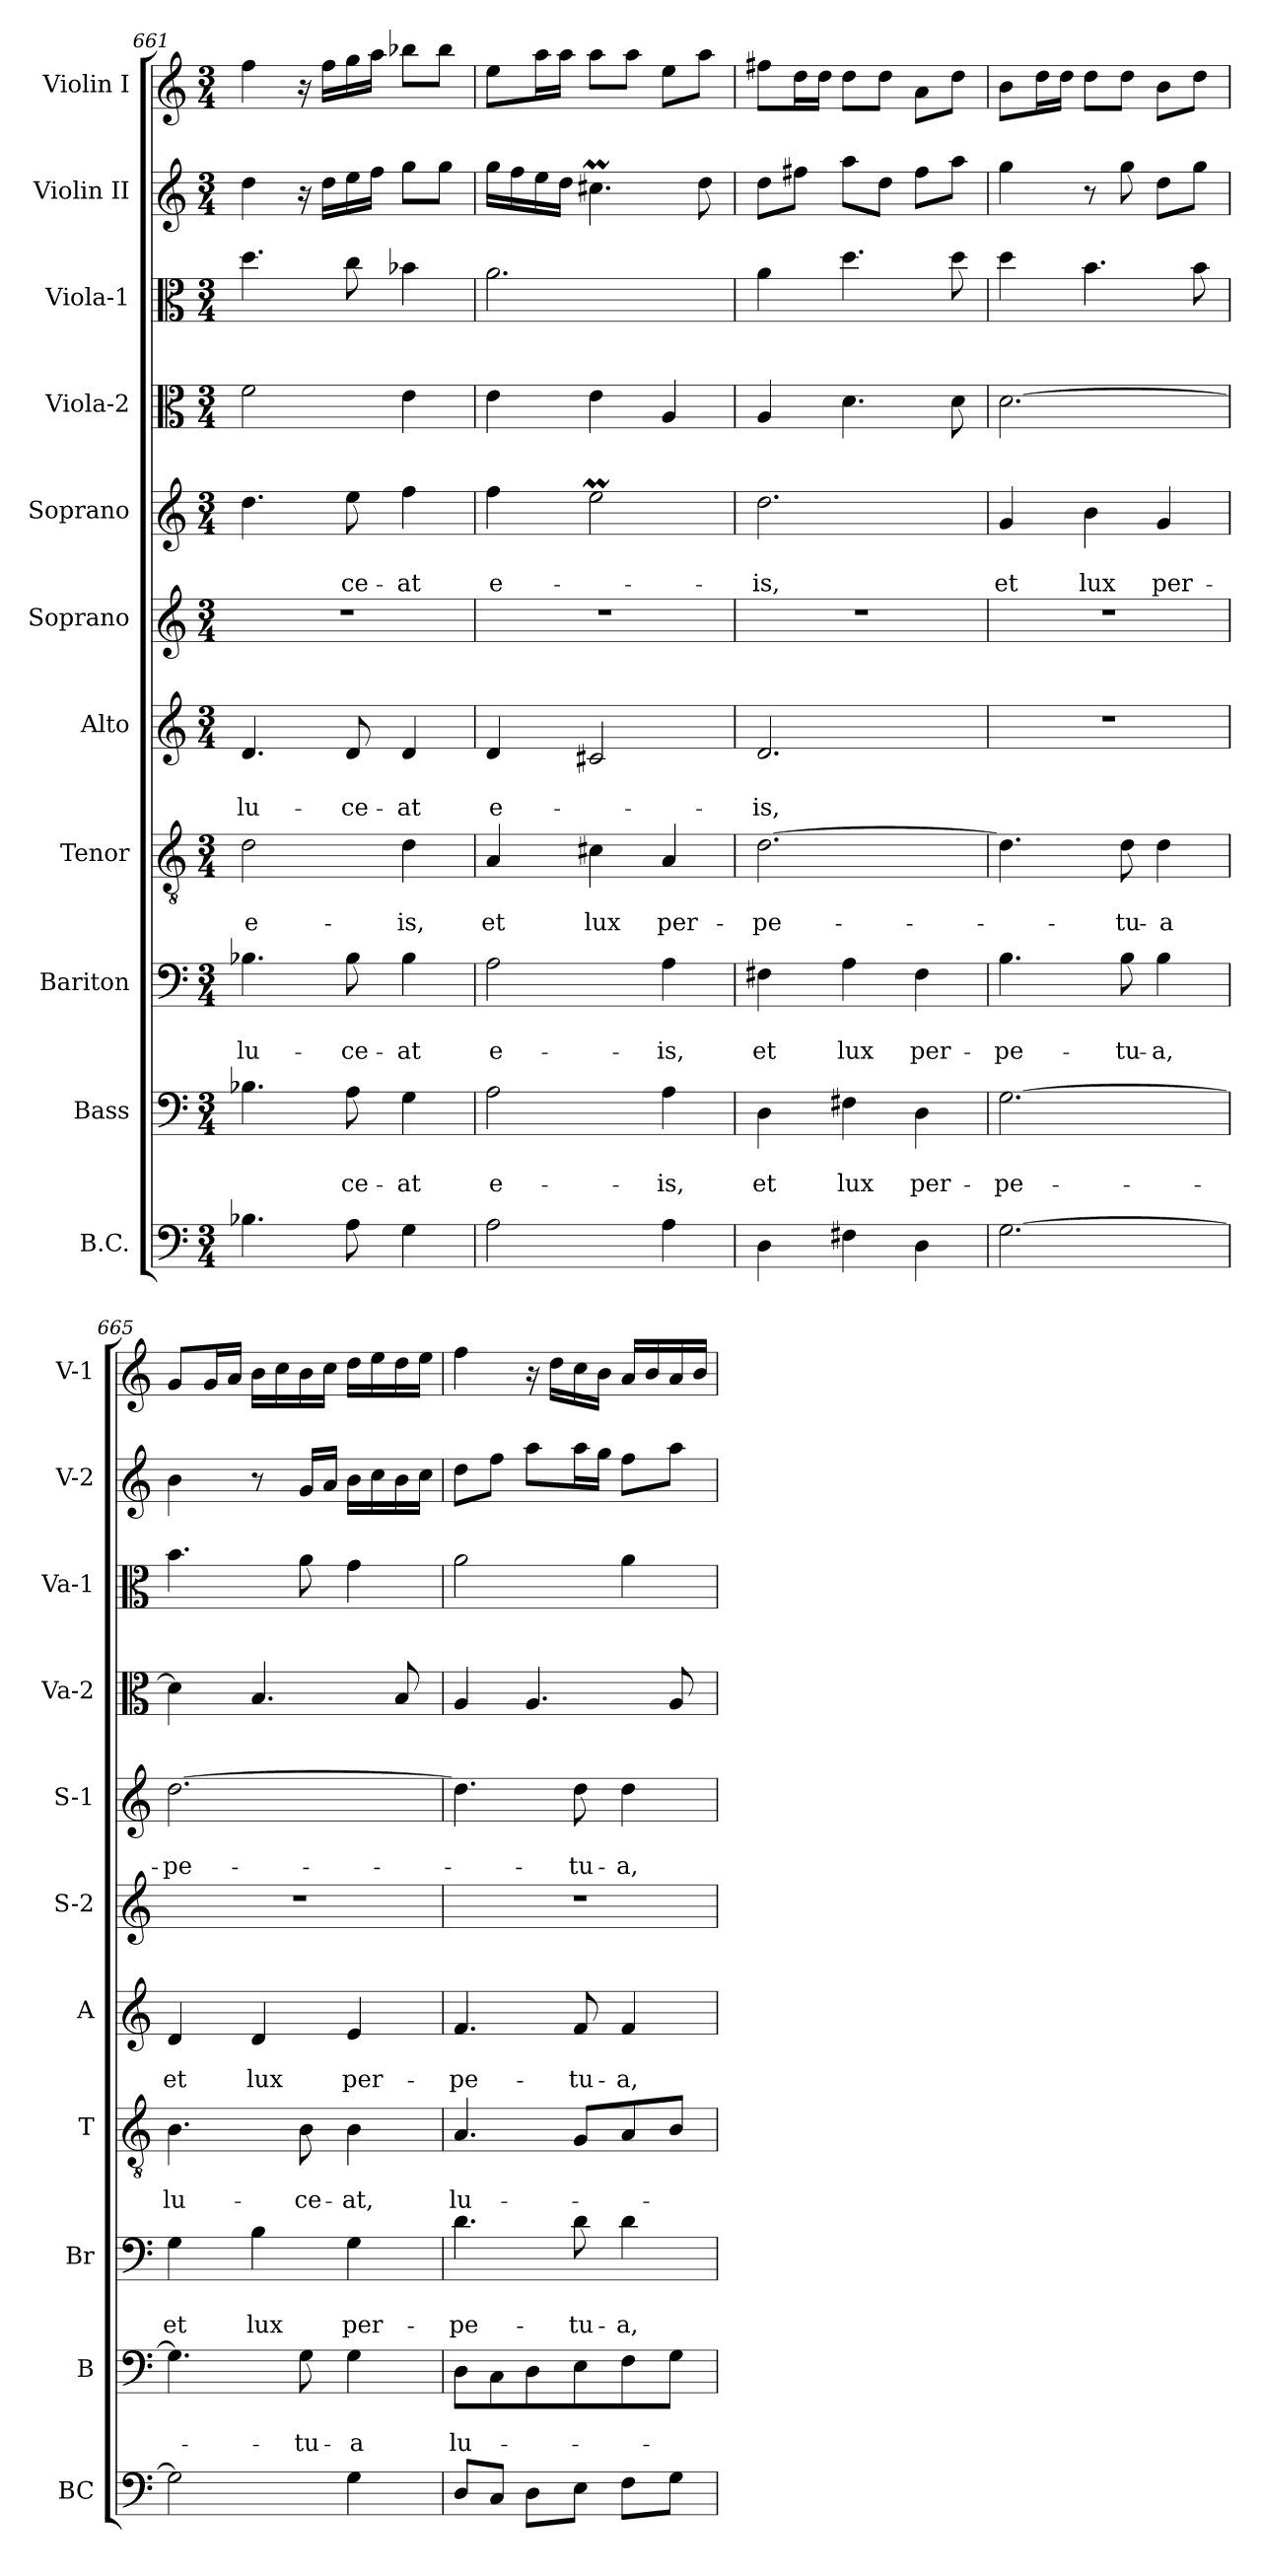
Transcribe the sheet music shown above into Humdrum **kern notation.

**kern	**kern	**text	**text	**kern	**text	**text	**kern	**text	**text	**kern	**text	**text	**kern	**kern	**text	**text	**kern	**kern	**kern	**kern
*part11	*part10	*part10	*part10	*part9	*part9	*part9	*part8	*part8	*part8	*part7	*part7	*part7	*part6	*part5	*part5	*part5	*part4	*part3	*part2	*part1
*staff11	*staff10	*staff10	*staff10	*staff9	*staff9	*staff9	*staff8	*staff8	*staff8	*staff7	*staff7	*staff7	*staff6	*staff5	*staff5	*staff5	*staff4	*staff3	*staff2	*staff1
*I"B.C.	*I"Bass	*	*	*I"Bariton	*	*	*I"Tenor	*	*	*I"Alto	*	*	*I"Soprano	*I"Soprano	*	*	*I"Viola-2	*I"Viola-1	*I"Violin II	*I"Violin I
*I'BC	*I'B	*	*	*I'Br	*	*	*I'T	*	*	*I'A	*	*	*I'S-2	*I'S-1	*	*	*I'Va-2	*I'Va-1	*I'V-2	*I'V-1
*clefF4	*clefF4	*	*	*clefF4	*	*	*clefGv2	*	*	*clefG2	*	*	*clefG2	*clefG2	*	*	*clefC3	*clefC3	*clefG2	*clefG2
*k[]	*k[]	*	*	*k[]	*	*	*k[]	*	*	*k[]	*	*	*k[]	*k[]	*	*	*k[]	*k[]	*k[]	*k[]
*C:	*C:	*	*	*C:	*	*	*C:	*	*	*C:	*	*	*C:	*C:	*	*	*C:	*C:	*C:	*C:
*M3/4	*M3/4	*	*	*M3/4	*	*	*M3/4	*	*	*M3/4	*	*	*M3/4	*M3/4	*	*	*M3/4	*M3/4	*M3/4	*M3/4
=661	=661	=661	=661	=661	=661	=661	=661	=661	=661	=661	=661	=661	=661	=661	=661	=661	=661	=661	=661	=661
!	!	!	!	!	!	!LO:LY:b	!	!	!LO:LY:b	!	!	!LO:LY:b	!	!	!	!	!	!	!	!
4.B-X\	4.B-X\	.	.	4.B-X\	.	lu-	2d\	.	e-	4.d/	.	lu-	2.r	4.dd\	.	.	2f\	4.dd\	4dd\	4ff\
.	.	.	.	.	.	.	.	.	.	.	.	.	.	.	.	.	.	.	16r	16r
.	.	.	.	.	.	.	.	.	.	.	.	.	.	.	.	.	.	.	16dd\LL	16ff\LL
!	!	!	!LO:LY:b	!	!	!LO:LY:b	!	!	!	!	!	!LO:LY:b	!	!	!	!LO:LY:b	!	!	!	!
8A\	8A\	.	-ce-	8B-\	.	-ce-	.	.	.	8d/	.	-ce-	.	8ee\	.	-ce-	.	8cc\	16ee\	16gg\
.	.	.	.	.	.	.	.	.	.	.	.	.	.	.	.	.	.	.	16ff\JJ	16aa\JJ
!	!	!	!LO:LY:b	!	!	!LO:LY:b	!	!	!LO:LY:b	!	!	!LO:LY:b	!	!	!	!LO:LY:b	!	!	!	!
4G\	4G\	.	-at	4B-\	.	-at	4d\	.	-is,	4d/	.	-at	.	4ff\	.	-at	4e\	4b-X\	8gg\L	8bb-X\L
.	.	.	.	.	.	.	.	.	.	.	.	.	.	.	.	.	.	.	8gg\J	8bb-\J
=662	=662	=662	=662	=662	=662	=662	=662	=662	=662	=662	=662	=662	=662	=662	=662	=662	=662	=662	=662	=662
!	!	!	!LO:LY:b	!	!	!LO:LY:b	!	!	!LO:LY:b	!	!	!LO:LY:b	!	!	!	!LO:LY:b	!	!	!	!
2A\	2A\	.	e-	2A\	.	e-	4A/	.	et	4d/	.	e-	2.r	4ff\	.	e-	4e\	2.a\	16gg\LL	8ee\L
.	.	.	.	.	.	.	.	.	.	.	.	.	.	.	.	.	.	.	16ff\	.
.	.	.	.	.	.	.	.	.	.	.	.	.	.	.	.	.	.	.	16ee\	16aa\L
.	.	.	.	.	.	.	.	.	.	.	.	.	.	.	.	.	.	.	16dd\JJ	16aa\JJ
!	!	!	!	!	!	!	!	!	!LO:LY:b	!	!	!	!	!	!	!	!	!	!	!
.	.	.	.	.	.	.	4c#X\	.	lux	2c#X/	.	.	.	2eem\	.	.	4e\	.	4.cc#Xm\	8aa\L
.	.	.	.	.	.	.	.	.	.	.	.	.	.	.	.	.	.	.	.	8aa\J
!	!	!	!LO:LY:b	!	!	!LO:LY:b	!	!	!LO:LY:b	!	!	!	!	!	!	!	!	!	!	!
4A\	4A\	.	-is,	4A\	.	-is,	4A/	.	per-	.	.	.	.	.	.	.	4A/	.	.	8ee\L
.	.	.	.	.	.	.	.	.	.	.	.	.	.	.	.	.	.	.	8dd\	8aa\J
=663	=663	=663	=663	=663	=663	=663	=663	=663	=663	=663	=663	=663	=663	=663	=663	=663	=663	=663	=663	=663
!	!	!	!LO:LY:b	!	!	!LO:LY:b	!	!	!LO:LY:b	!	!	!LO:LY:b	!	!	!	!LO:LY:b	!	!	!	!
4D\	4D\	.	et	4F#X\	.	et	[2.d\	.	-pe-	2.d/	.	-is,	2.r	2.dd\	.	-is,	4A/	4a\	8dd\L	8ff#X\L
.	.	.	.	.	.	.	.	.	.	.	.	.	.	.	.	.	.	.	8ff#X\J	16dd\L
.	.	.	.	.	.	.	.	.	.	.	.	.	.	.	.	.	.	.	.	16dd\JJ
!	!	!	!LO:LY:b	!	!	!LO:LY:b	!	!	!	!	!	!	!	!	!	!	!	!	!	!
4F#X\	4F#X\	.	lux	4A\	.	lux	.	.	.	.	.	.	.	.	.	.	4.d\	4.dd\	8aa\L	8dd\L
.	.	.	.	.	.	.	.	.	.	.	.	.	.	.	.	.	.	.	8dd\J	8dd\J
!	!	!	!LO:LY:b	!	!	!LO:LY:b	!	!	!	!	!	!	!	!	!	!	!	!	!	!
4D\	4D\	.	per-	4F#\	.	per-	.	.	.	.	.	.	.	.	.	.	.	.	8ff#\L	8a\L
.	.	.	.	.	.	.	.	.	.	.	.	.	.	.	.	.	8d\	8dd\	8aa\J	8dd\J
=664	=664	=664	=664	=664	=664	=664	=664	=664	=664	=664	=664	=664	=664	=664	=664	=664	=664	=664	=664	=664
!	!	!	!LO:LY:b	!	!	!LO:LY:b	!	!	!	!	!	!	!	!	!	!LO:LY:b	!	!	!	!
[2.G\	[2.G\	.	-pe-	4.B\	.	-pe-	4.d\]	.	.	2.r	.	.	2.r	4g/	.	et	[2.d\	4dd\	4gg\	8b\L
.	.	.	.	.	.	.	.	.	.	.	.	.	.	.	.	.	.	.	.	16dd\L
.	.	.	.	.	.	.	.	.	.	.	.	.	.	.	.	.	.	.	.	16dd\JJ
!	!	!	!	!	!	!	!	!	!	!	!	!	!	!	!	!LO:LY:b	!	!	!	!
.	.	.	.	.	.	.	.	.	.	.	.	.	.	4b\	.	lux	.	4.b\	8r	8dd\L
!	!	!	!	!	!	!LO:LY:b	!	!	!LO:LY:b	!	!	!	!	!	!	!	!	!	!	!
.	.	.	.	8B\	.	-tu-	8d\	.	-tu-	.	.	.	.	.	.	.	.	.	8gg\	8dd\J
!	!	!	!	!	!	!LO:LY:b	!	!	!LO:LY:b	!	!	!	!	!	!	!LO:LY:b	!	!	!	!
.	.	.	.	4B\	.	-a,	4d\	.	-a	.	.	.	.	4g/	.	per-	.	.	8dd\L	8b\L
.	.	.	.	.	.	.	.	.	.	.	.	.	.	.	.	.	.	8b\	8gg\J	8dd\J
!!LO:PB:g=z
=665	=665	=665	=665	=665	=665	=665	=665	=665	=665	=665	=665	=665	=665	=665	=665	=665	=665	=665	=665	=665
!	!	!	!	!	!	!LO:LY:b	!	!	!LO:LY:b	!	!	!LO:LY:b	!	!	!	!LO:LY:b	!	!	!	!
2G\]	4.G\]	.	.	4G\	.	et	4.B\	.	lu-	4d/	.	et	2.r	[2.dd\	.	-pe-	4d\]	4.b\	4b\	8g/L
.	.	.	.	.	.	.	.	.	.	.	.	.	.	.	.	.	.	.	.	16g/L
.	.	.	.	.	.	.	.	.	.	.	.	.	.	.	.	.	.	.	.	16a/JJ
!	!	!	!	!	!	!LO:LY:b	!	!	!	!	!	!LO:LY:b	!	!	!	!	!	!	!	!
.	.	.	.	4B\	.	lux	.	.	.	4d/	.	lux	.	.	.	.	4.B/	.	8r	16b\LL
.	.	.	.	.	.	.	.	.	.	.	.	.	.	.	.	.	.	.	.	16cc\
!	!	!	!LO:LY:b	!	!	!	!	!	!LO:LY:b	!	!	!	!	!	!	!	!	!	!	!
.	8G\	.	-tu-	.	.	.	8B\	.	-ce-	.	.	.	.	.	.	.	.	8a\	16g/LL	16b\
.	.	.	.	.	.	.	.	.	.	.	.	.	.	.	.	.	.	.	16a/JJ	16cc\JJ
!	!	!	!LO:LY:b	!	!	!LO:LY:b	!	!	!LO:LY:b	!	!	!LO:LY:b	!	!	!	!	!	!	!	!
4G\	4G\	.	-a	4G\	.	per-	4B\	.	-at,	4e/	.	per-	.	.	.	.	.	4g\	16b\LL	16dd\LL
.	.	.	.	.	.	.	.	.	.	.	.	.	.	.	.	.	.	.	16cc\	16ee\
.	.	.	.	.	.	.	.	.	.	.	.	.	.	.	.	.	8B/	.	16b\	16dd\
.	.	.	.	.	.	.	.	.	.	.	.	.	.	.	.	.	.	.	16cc\JJ	16ee\JJ
=666	=666	=666	=666	=666	=666	=666	=666	=666	=666	=666	=666	=666	=666	=666	=666	=666	=666	=666	=666	=666
!	!	!	!LO:LY:b	!	!	!LO:LY:b	!	!	!LO:LY:b	!	!	!LO:LY:b	!	!	!	!	!	!	!	!
8D/L	8D\L	.	lu-	4.d\	.	-pe-	4.A/	.	lu-	4.f/	.	-pe-	2.r	4.dd\]	.	.	4A/	2a\	8dd\L	4ff\
8C/J	8C\	.	.	.	.	.	.	.	.	.	.	.	.	.	.	.	.	.	8ff\J	.
8D\L	8D\	.	.	.	.	.	.	.	.	.	.	.	.	.	.	.	4.A/	.	8aa\L	16r
.	.	.	.	.	.	.	.	.	.	.	.	.	.	.	.	.	.	.	.	16dd\LL
!	!	!	!	!	!	!LO:LY:b	!	!	!	!	!	!LO:LY:b	!	!	!	!LO:LY:b	!	!	!	!
8E\J	8E\	.	.	8d\	.	-tu-	8G/L	.	.	8f/	.	-tu-	.	8dd\	.	-tu-	.	.	16aa\L	16cc\
.	.	.	.	.	.	.	.	.	.	.	.	.	.	.	.	.	.	.	16gg\JJ	16b\JJ
!	!	!	!	!	!	!LO:LY:b	!	!	!	!	!	!LO:LY:b	!	!	!	!LO:LY:b	!	!	!	!
8F\L	8F\	.	.	4d\	.	-a,	8A/	.	.	4f/	.	-a,	.	4dd\	.	-a,	.	4a\	8ff\L	16a/LL
.	.	.	.	.	.	.	.	.	.	.	.	.	.	.	.	.	.	.	.	16b/
8G\J	8G\J	.	.	.	.	.	8B/J	.	.	.	.	.	.	.	.	.	8A/	.	8aa\J	16a/
.	.	.	.	.	.	.	.	.	.	.	.	.	.	.	.	.	.	.	.	16b/JJ
=	=	=	=	=	=	=	=	=	=	=	=	=	=	=	=	=	=	=	=	=
*-	*-	*-	*-	*-	*-	*-	*-	*-	*-	*-	*-	*-	*-	*-	*-	*-	*-	*-	*-	*-
